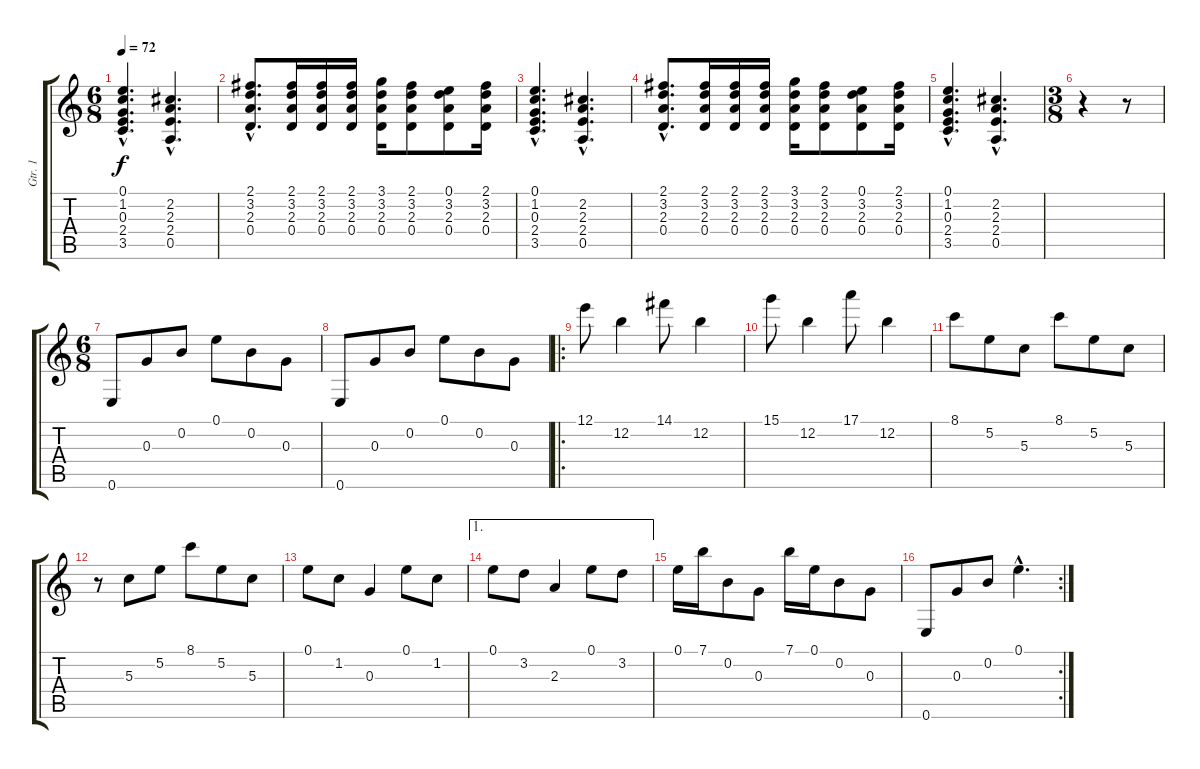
\track ("Gtr. 1" "Gtr. 1") {instrument acousticguitarsteel}
\staff {score tabs}
\tuning (E4 B3 G3 D3 A2 E2) {hide}
\ts (6 8)
\tempo 72
\clef g2
\ks c
(0.1{hac} 1.2{hac} 0.3{hac} 2.4{hac} 3.5{hac}).4{d dy f} (2.2{hac} 2.3{hac} 2.4{hac} 0.5{hac}).4{d} |
(2.1{hac} 3.2{hac} 2.3{hac} 0.4{hac}).8{d} (2.1 3.2 2.3 0.4).16 (2.1 3.2 2.3 0.4).16 (2.1 3.2 2.3 0.4).16 (3.1 3.2 2.3 0.4).16 (2.1 3.2 2.3 0.4).8 (0.1 3.2 2.3 0.4).8 (2.1 3.2 2.3 0.4).16 |
(0.1{hac} 1.2{hac} 0.3{hac} 2.4{hac} 3.5{hac}).4{d} (2.2{hac} 2.3{hac} 2.4{hac} 0.5{hac}).4{d} |
(2.1{hac} 3.2{hac} 2.3{hac} 0.4{hac}).8{d} (2.1 3.2 2.3 0.4).16 (2.1 3.2 2.3 0.4).16 (2.1 3.2 2.3 0.4).16 (3.1 3.2 2.3 0.4).16 (2.1 3.2 2.3 0.4).8 (0.1 3.2 2.3 0.4).8 (2.1 3.2 2.3 0.4).16 |
(0.1{hac} 1.2{hac} 0.3{hac} 2.4{hac} 3.5{hac}).4{d} (2.2{hac} 2.3{hac} 2.4{hac} 0.5{hac}).4{d} |
\ts (3 8)
r.4 r.8 |
\ts (6 8)
0.6.8 0.3.8 0.2.8 0.1.8 0.2.8 0.3.8 |
0.6.8 0.3.8 0.2.8 0.1.8 0.2.8 0.3.8 |
\ro
12.1.8 12.2.4 14.1.8 12.2.4 |
15.1.8 12.2.4 17.1.8 12.2.4 |
8.1.8 5.2.8 5.3.8 8.1.8 5.2.8 5.3.8 |
r.8 5.3.8 5.2.8 8.1.8 5.2.8 5.3.8 |
0.1.8 1.2.8 0.3.4 0.1.8 1.2.8 |
\ae 1
0.1.8 3.2.8 2.3.4 0.1.8 3.2.8 |
0.1.16 7.1.16 0.2.8 0.3.8 7.1.16 0.1.16 0.2.8 0.3.8 |
\rc 2
0.6.8 0.3.8 0.2.8 0.1{hac}.4{d}
